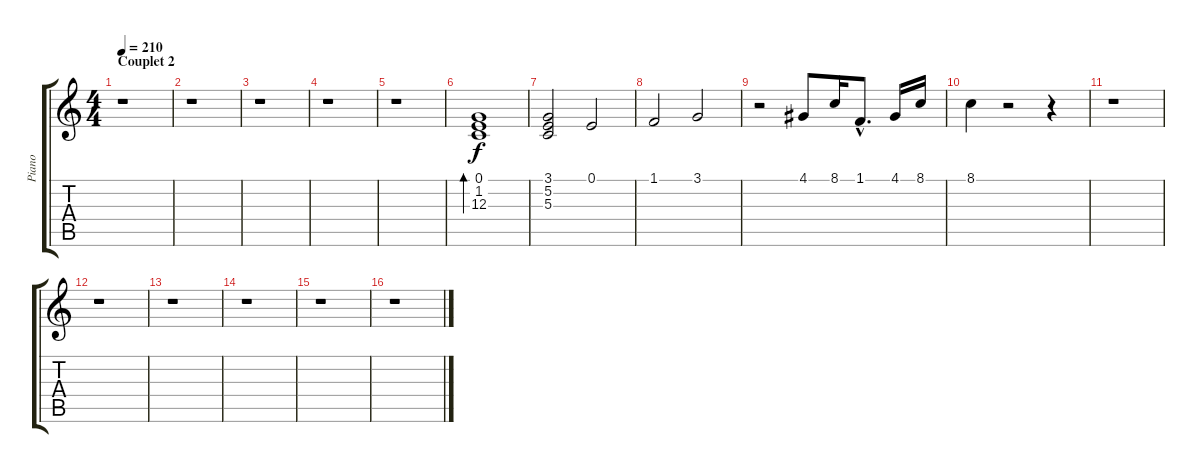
\track ("Piano" "Piano") {instrument acousticgrandpiano}
\staff {score tabs}
\tuning (E4 B3 G3 D3 A2 E2) {hide}
\ts (4 4)
\section ("" "Couplet 2")
\tempo 210
\clef g2
\ks c
r.1{dy f} |
r.1 |
r.1 |
r.1 |
r.1 |
(0.1 1.2 12.3).1{bd 480} |
(3.1 5.2 5.3).2 0.1.2 |
1.1.2 3.1.2 |
\section ("" "")
r.2 4.1.8 8.1.16 1.1{hac}.8{d} 4.1.16 8.1.16 |
8.1.4 r.2 r.4 |
r.1 |
r.1 |
r.1 |
r.1 |
r.1 |
r.1
